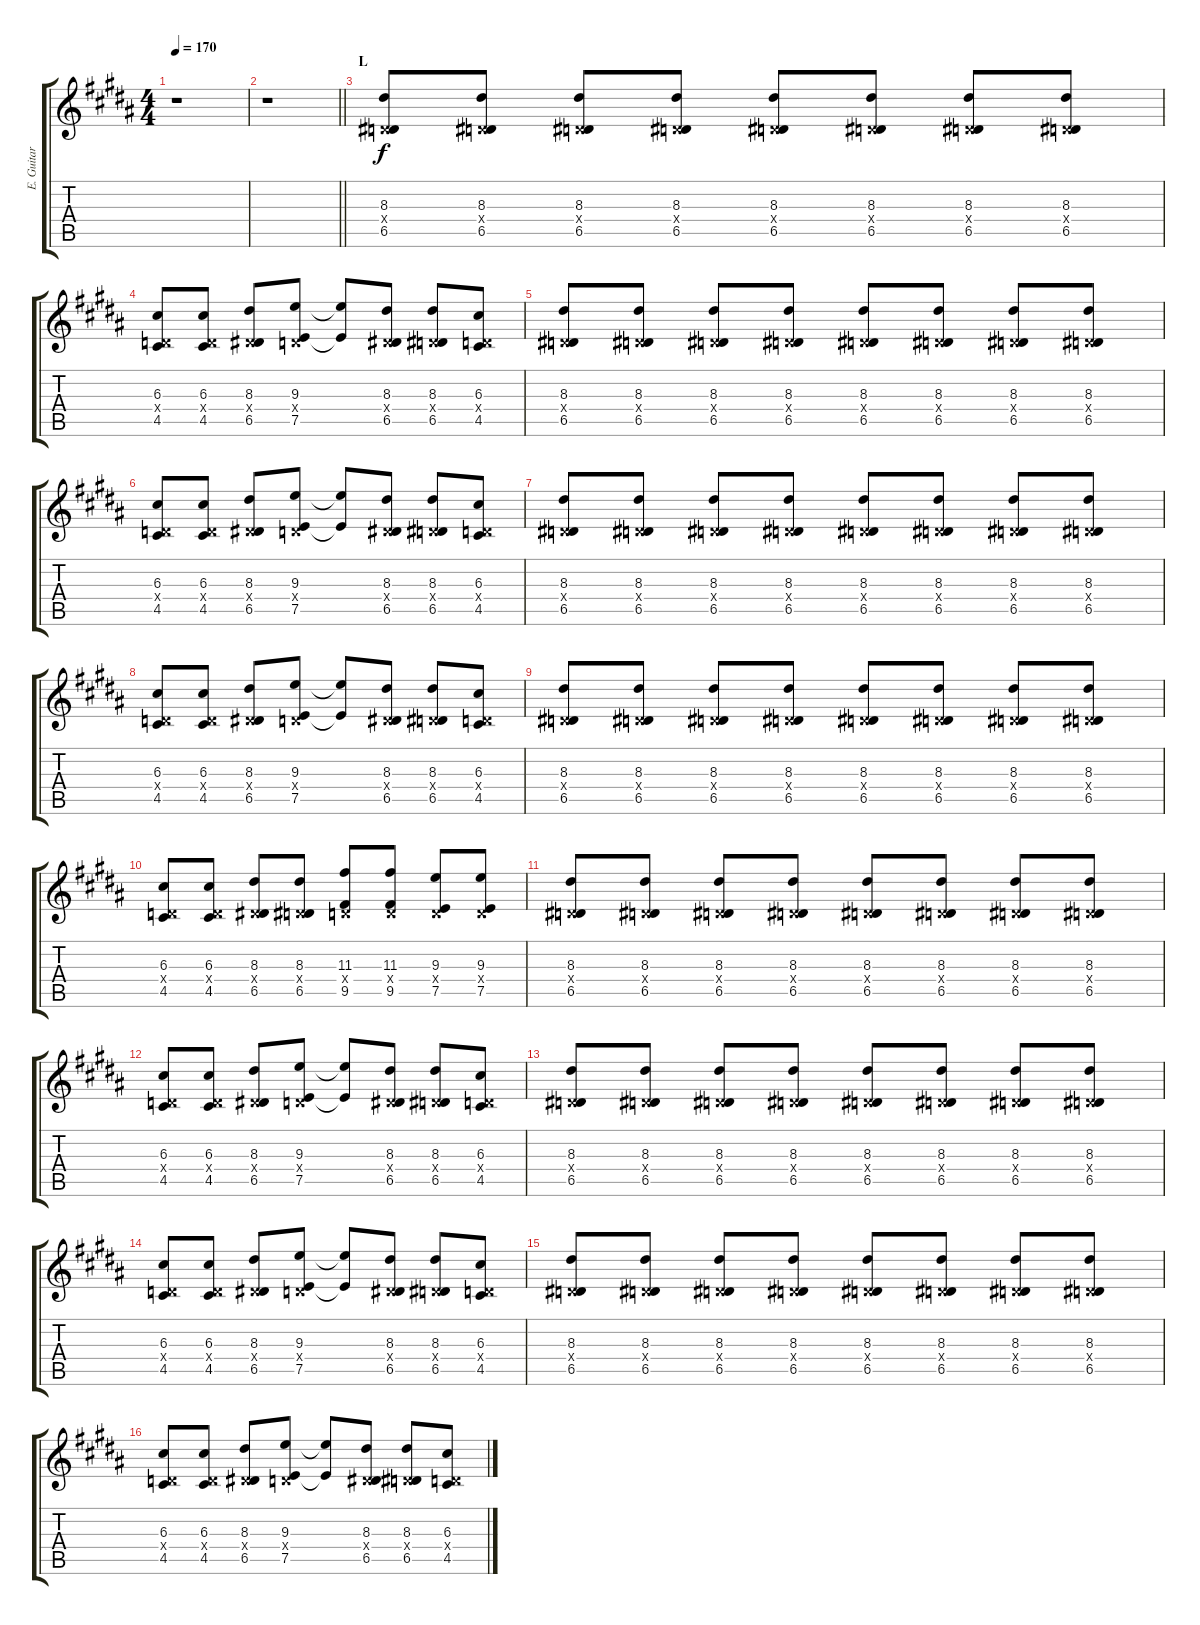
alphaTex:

\track ("E. Guitar I" "E. Guitar ") {instrument overdrivenguitar}
\staff {score tabs}
\tuning (E4 B3 G3 D3 A2 E2) {hide}
\ts (4 4)
\tempo 170
\clef g2
\ks b
r.1{dy f} |
\barLineRight lightlight
r.1 |
\section ("" "L")
(8.3 0.4{x} 6.5).8 (8.3 0.4{x} 6.5).8 (8.3 0.4{x} 6.5).8 (8.3 0.4{x} 6.5).8 (8.3 0.4{x} 6.5).8 (8.3 0.4{x} 6.5).8 (8.3 0.4{x} 6.5).8 (8.3 0.4{x} 6.5).8 |
(6.3 0.4{x} 4.5).8 (6.3 0.4{x} 4.5).8 (8.3 0.4{x} 6.5).8 (9.3 0.4{x} 7.5).8 (9.3{t} 7.5{t}).8 (8.3 0.4{x} 6.5).8 (8.3 0.4{x} 6.5).8 (6.3 0.4{x} 4.5).8 |
(8.3 0.4{x} 6.5).8 (8.3 0.4{x} 6.5).8 (8.3 0.4{x} 6.5).8 (8.3 0.4{x} 6.5).8 (8.3 0.4{x} 6.5).8 (8.3 0.4{x} 6.5).8 (8.3 0.4{x} 6.5).8 (8.3 0.4{x} 6.5).8 |
(6.3 0.4{x} 4.5).8 (6.3 0.4{x} 4.5).8 (8.3 0.4{x} 6.5).8 (9.3 0.4{x} 7.5).8 (9.3{t} 7.5{t}).8 (8.3 0.4{x} 6.5).8 (8.3 0.4{x} 6.5).8 (6.3 0.4{x} 4.5).8 |
(8.3 0.4{x} 6.5).8 (8.3 0.4{x} 6.5).8 (8.3 0.4{x} 6.5).8 (8.3 0.4{x} 6.5).8 (8.3 0.4{x} 6.5).8 (8.3 0.4{x} 6.5).8 (8.3 0.4{x} 6.5).8 (8.3 0.4{x} 6.5).8 |
(6.3 0.4{x} 4.5).8 (6.3 0.4{x} 4.5).8 (8.3 0.4{x} 6.5).8 (9.3 0.4{x} 7.5).8 (9.3{t} 7.5{t}).8 (8.3 0.4{x} 6.5).8 (8.3 0.4{x} 6.5).8 (6.3 0.4{x} 4.5).8 |
(8.3 0.4{x} 6.5).8 (8.3 0.4{x} 6.5).8 (8.3 0.4{x} 6.5).8 (8.3 0.4{x} 6.5).8 (8.3 0.4{x} 6.5).8 (8.3 0.4{x} 6.5).8 (8.3 0.4{x} 6.5).8 (8.3 0.4{x} 6.5).8 |
(6.3 0.4{x} 4.5).8 (6.3 0.4{x} 4.5).8 (8.3 0.4{x} 6.5).8 (8.3 0.4{x} 6.5).8 (11.3 0.4{x} 9.5).8 (11.3 0.4{x} 9.5).8 (9.3 0.4{x} 7.5).8 (9.3 0.4{x} 7.5).8 |
(8.3 0.4{x} 6.5).8 (8.3 0.4{x} 6.5).8 (8.3 0.4{x} 6.5).8 (8.3 0.4{x} 6.5).8 (8.3 0.4{x} 6.5).8 (8.3 0.4{x} 6.5).8 (8.3 0.4{x} 6.5).8 (8.3 0.4{x} 6.5).8 |
(6.3 0.4{x} 4.5).8 (6.3 0.4{x} 4.5).8 (8.3 0.4{x} 6.5).8 (9.3 0.4{x} 7.5).8 (9.3{t} 7.5{t}).8 (8.3 0.4{x} 6.5).8 (8.3 0.4{x} 6.5).8 (6.3 0.4{x} 4.5).8 |
(8.3 0.4{x} 6.5).8 (8.3 0.4{x} 6.5).8 (8.3 0.4{x} 6.5).8 (8.3 0.4{x} 6.5).8 (8.3 0.4{x} 6.5).8 (8.3 0.4{x} 6.5).8 (8.3 0.4{x} 6.5).8 (8.3 0.4{x} 6.5).8 |
(6.3 0.4{x} 4.5).8 (6.3 0.4{x} 4.5).8 (8.3 0.4{x} 6.5).8 (9.3 0.4{x} 7.5).8 (9.3{t} 7.5{t}).8 (8.3 0.4{x} 6.5).8 (8.3 0.4{x} 6.5).8 (6.3 0.4{x} 4.5).8 |
(8.3 0.4{x} 6.5).8 (8.3 0.4{x} 6.5).8 (8.3 0.4{x} 6.5).8 (8.3 0.4{x} 6.5).8 (8.3 0.4{x} 6.5).8 (8.3 0.4{x} 6.5).8 (8.3 0.4{x} 6.5).8 (8.3 0.4{x} 6.5).8 |
(6.3 0.4{x} 4.5).8 (6.3 0.4{x} 4.5).8 (8.3 0.4{x} 6.5).8 (9.3 0.4{x} 7.5).8 (9.3{t} 7.5{t}).8 (8.3 0.4{x} 6.5).8 (8.3 0.4{x} 6.5).8 (6.3 0.4{x} 4.5).8
